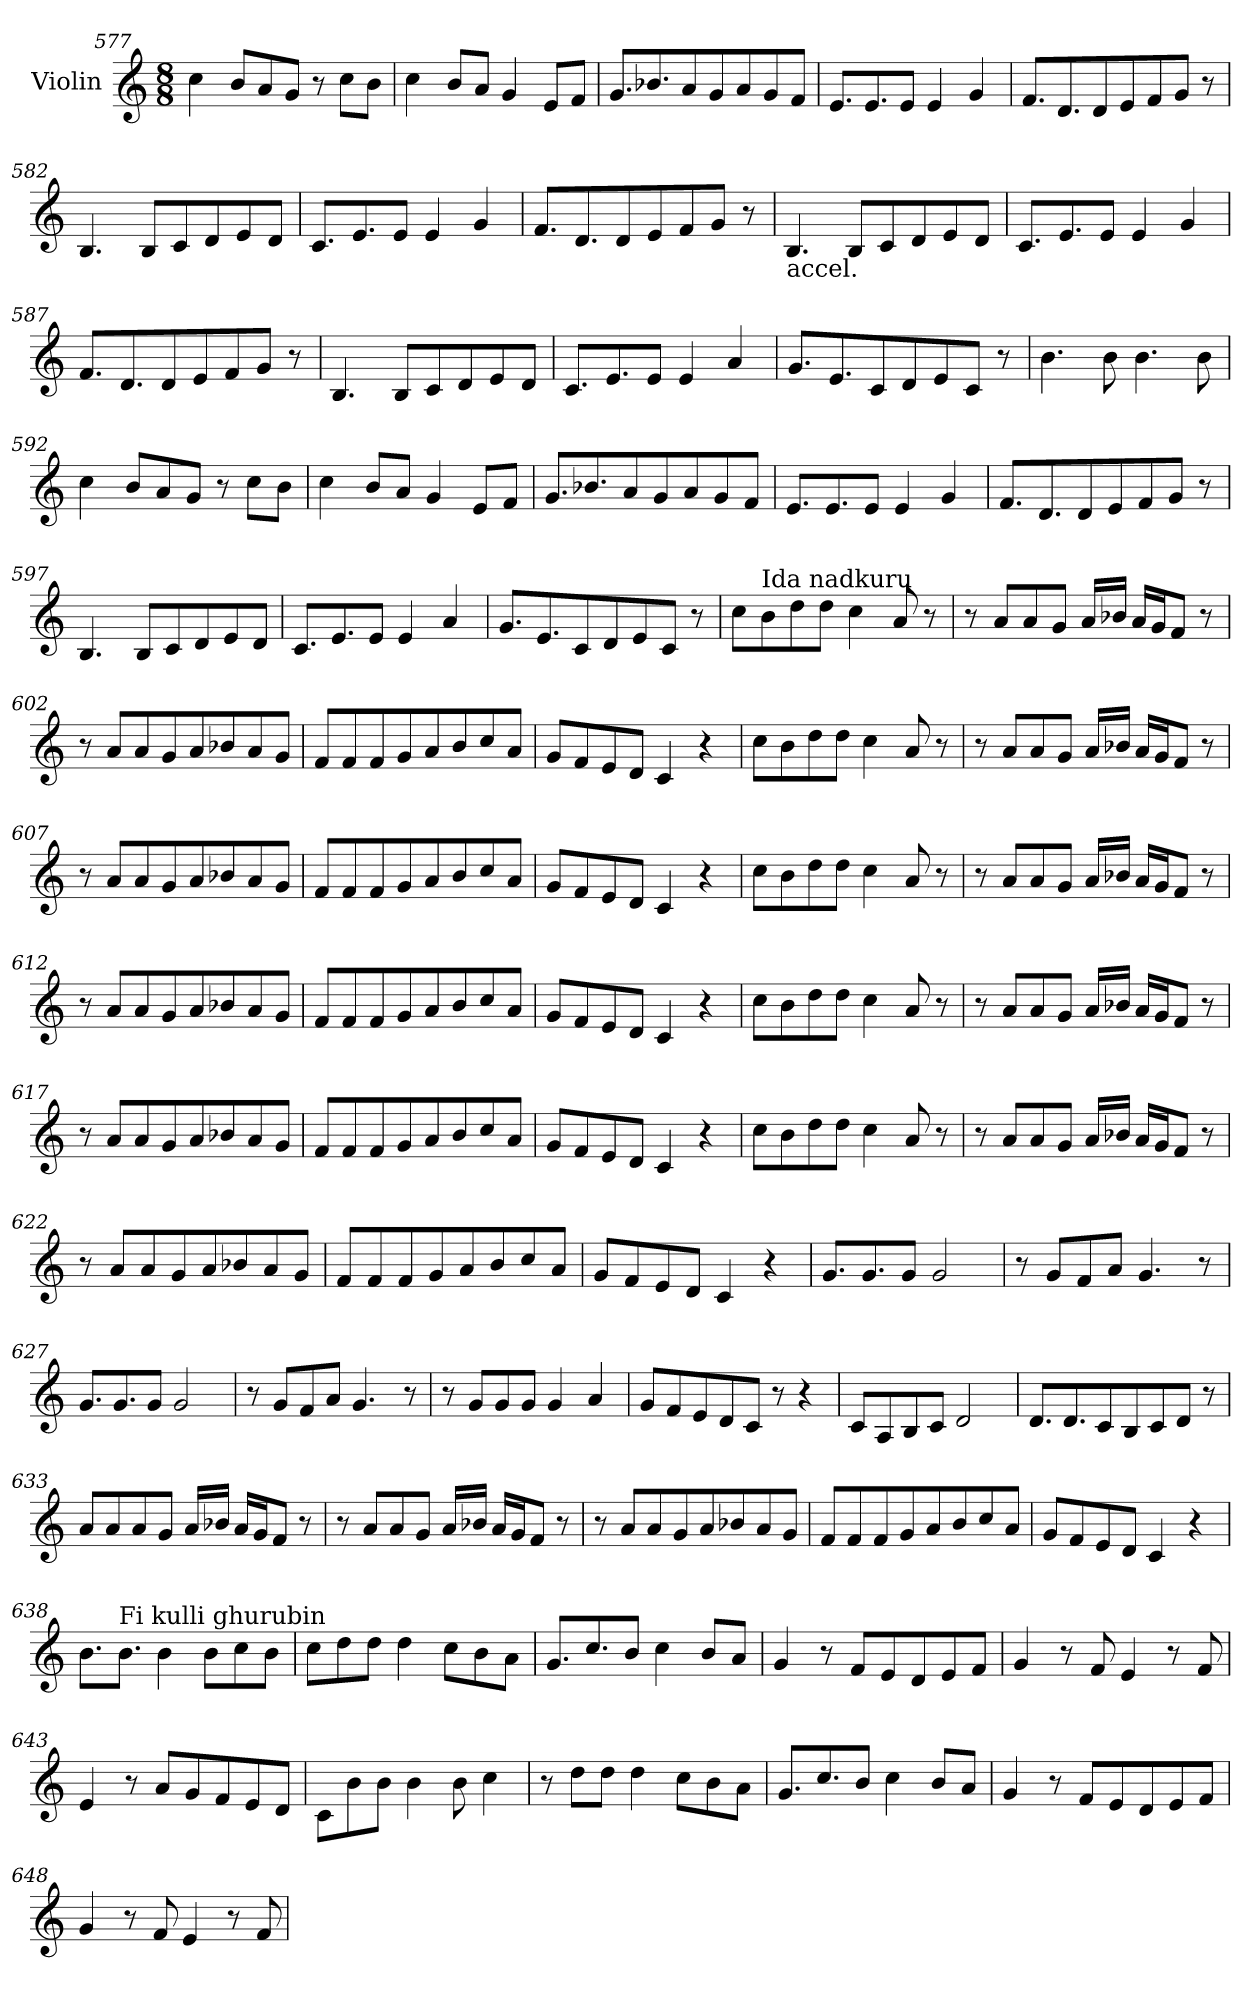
**kern
*part1
*staff1
*I"Violin
!!LO:PB:g=z
*clefG2
*k[]
*C:
*M8/8
=577
4cc\
8b/L
8a/
8g/J
8r
8cc\L
8b\J
=578
4cc\
8b/L
8a/J
4g/
8e/L
8f/J
!!LO:PB:g=z
=579
8.g/L
8.b-X/
8a/
8g/
8a/
8g/
8f/J
=580
8.e/L
8.e/
8e/J
4e/
4g/
!!LO:PB:g=z
=581
8.f/L
8.d/
8d/
8e/
8f/
8g/J
8r
=582
4.B/
8B/L
8c/
8d/
8e/
8d/J
!!LO:PB:g=z
=583
8.c/L
8.e/
8e/J
4e/
4g/
=584
8.f/L
8.d/
8d/
8e/
8f/
8g/J
8r
!!LO:PB:g=z
=585
!LO:TX:b:t=accel.
4.B/
8B/L
8c/
8d/
8e/
8d/J
=586
8.c/L
8.e/
8e/J
4e/
4g/
!!LO:PB:g=z
=587
8.f/L
8.d/
8d/
8e/
8f/
8g/J
8r
=588
4.B/
8B/L
8c/
8d/
8e/
8d/J
!!LO:PB:g=z
=589
8.c/L
8.e/
8e/J
4e/
4a/
=590
8.g/L
8.e/
8c/
8d/
8e/
8c/J
8r
!!LO:PB:g=z
=591
4.b\
8b\
4.b\
8b\
=592
4cc\
8b/L
8a/
8g/J
8r
8cc\L
8b\J
=593
4cc\
8b/L
8a/J
4g/
8e/L
8f/J
!!LO:PB:g=z
=594
8.g/L
8.b-X/
8a/
8g/
8a/
8g/
8f/J
=595
8.e/L
8.e/
8e/J
4e/
4g/
!!LO:PB:g=z
=596
8.f/L
8.d/
8d/
8e/
8f/
8g/J
8r
=597
4.B/
8B/L
8c/
8d/
8e/
8d/J
!!LO:PB:g=z
=598
8.c/L
8.e/
8e/J
4e/
4a/
=599
8.g/L
8.e/
8c/
8d/
8e/
8c/J
8r
!!LO:PB:g=z
=600
*MM100
8cc\L
!LO:TX:a:t=Ida nadkuru
8b\
8dd\
8dd\J
4cc\
8a/
8r
=601
8r
8a/L
8a/
8g/J
16a/LL
16b-X/JJ
16a/LL
16g/J
8f/J
8r
!!LO:PB:g=z
=602
8r
8a/L
8a/
8g/
8a/
8b-X/
8a/
8g/J
=603
8f/L
8f/
8f/
8g/
8a/
8b/
8cc/
8a/J
!!LO:PB:g=z
=604
8g/L
8f/
8e/
8d/J
4c/
4r
=605
8cc\L
8b\
8dd\
8dd\J
4cc\
8a/
8r
=606
8r
8a/L
8a/
8g/J
16a/LL
16b-X/JJ
16a/LL
16g/J
8f/J
8r
=607
8r
8a/L
8a/
8g/
8a/
8b-X/
8a/
8g/J
!!LO:PB:g=z
=608
8f/L
8f/
8f/
8g/
8a/
8b/
8cc/
8a/J
=609
8g/L
8f/
8e/
8d/J
4c/
4r
!!LO:PB:g=z
=610
8cc\L
8b\
8dd\
8dd\J
4cc\
8a/
8r
=611
8r
8a/L
8a/
8g/J
16a/LL
16b-X/JJ
16a/LL
16g/J
8f/J
8r
!!LO:PB:g=z
=612
8r
8a/L
8a/
8g/
8a/
8b-X/
8a/
8g/J
=613
8f/L
8f/
8f/
8g/
8a/
8b/
8cc/
8a/J
!!LO:PB:g=z
=614
8g/L
8f/
8e/
8d/J
4c/
4r
=615
8cc\L
8b\
8dd\
8dd\J
4cc\
8a/
8r
!!LO:PB:g=z
=616
8r
8a/L
8a/
8g/J
16a/LL
16b-X/JJ
16a/LL
16g/J
8f/J
8r
=617
8r
8a/L
8a/
8g/
8a/
8b-X/
8a/
8g/J
!!LO:PB:g=z
=618
8f/L
8f/
8f/
8g/
8a/
8b/
8cc/
8a/J
=619
8g/L
8f/
8e/
8d/J
4c/
4r
!!LO:PB:g=z
=620
8cc\L
8b\
8dd\
8dd\J
4cc\
8a/
8r
=621
8r
8a/L
8a/
8g/J
16a/LL
16b-X/JJ
16a/LL
16g/J
8f/J
8r
!!LO:PB:g=z
=622
8r
8a/L
8a/
8g/
8a/
8b-X/
8a/
8g/J
=623
8f/L
8f/
8f/
8g/
8a/
8b/
8cc/
8a/J
!!LO:PB:g=z
=624
8g/L
8f/
8e/
8d/J
4c/
4r
=625
8.g/L
8.g/
8g/J
2g/
!!LO:PB:g=z
=626
8r
8g/L
8f/
8a/J
4.g/
8r
=627
8.g/L
8.g/
8g/J
2g/
!!LO:PB:g=z
=628
8r
8g/L
8f/
8a/J
4.g/
8r
=629
8r
8g/L
8g/
8g/J
4g/
4a/
=630
8g/L
8f/
8e/
8d/
8c/J
8r
4r
!!LO:PB:g=z
=631
8c/L
8A/
8B/
8c/J
2d/
=632
8.d/L
8.d/
8c/
8B/
8c/
8d/J
8r
!!LO:PB:g=z
=633
8a/L
8a/
8a/
8g/J
16a/LL
16b-X/JJ
16a/LL
16g/J
8f/J
8r
=634
8r
8a/L
8a/
8g/J
16a/LL
16b-X/JJ
16a/LL
16g/J
8f/J
8r
!!LO:PB:g=z
=635
8r
8a/L
8a/
8g/
8a/
8b-X/
8a/
8g/J
=636
8f/L
8f/
8f/
8g/
8a/
8b/
8cc/
8a/J
!!LO:PB:g=z
=637
8g/L
8f/
8e/
8d/J
4c/
4r
=638
8.b\L
!LO:TX:a:t=Fi kulli ghurubin
8.b\J
4b\
8b\L
8cc\
8b\J
=639
8cc\L
8dd\
8dd\J
4dd\
8cc\L
8b\
8a\J
=640
8.g/L
8.cc/
8b/J
4cc\
8b/L
8a/J
!!LO:PB:g=z
=641
4g/
8r
8f/L
8e/
8d/
8e/
8f/J
=642
4g/
8r
8f/
4e/
8r
8f/
!!LO:PB:g=z
=643
4e/
8r
8a/L
8g/
8f/
8e/
8d/J
=644
8c\L
8b\
8b\J
4b\
8b\
4cc\
!!LO:PB:g=z
=645
8r
8dd\L
8dd\J
4dd\
8cc\L
8b\
8a\J
=646
8.g/L
8.cc/
8b/J
4cc\
8b/L
8a/J
!!LO:PB:g=z
=647
4g/
8r
8f/L
8e/
8d/
8e/
8f/J
=648
4g/
8r
8f/
4e/
8r
8f/
=
*-
